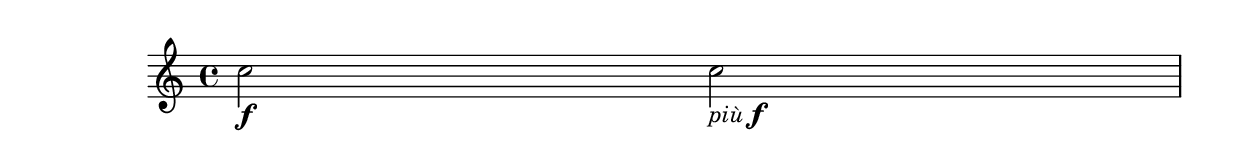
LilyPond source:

%% Do not edit this file; it is auto-generated from LSR http://lsr.dsi.unimi.it
%% This file is in the public domain.
\version "2.13.1"

\header {
  lsrtags = "expressive-marks, text"

  texidoces = "
Ciertas indicaciones dinámicas pueden llevar textos (como \"più
forte\" o \"piano subito\"). Se pueden producir usando un
bloque @code{\\markup}.

"
  doctitlees = "Combinar indicaciones dinámicas con marcados textuales"

  texidoc = "
Some dynamics may involve text indications (such as \"più forte\" or
\"piano subito\"). They can be produced using a @code{\\markup} block.

"
  doctitle = "Combining dynamics with markup texts"
} % begin verbatim

piuF = \markup { \italic più \dynamic f }
\layout { ragged-right = ##f }
\relative c'' {
  c2\f c-\piuF
}

